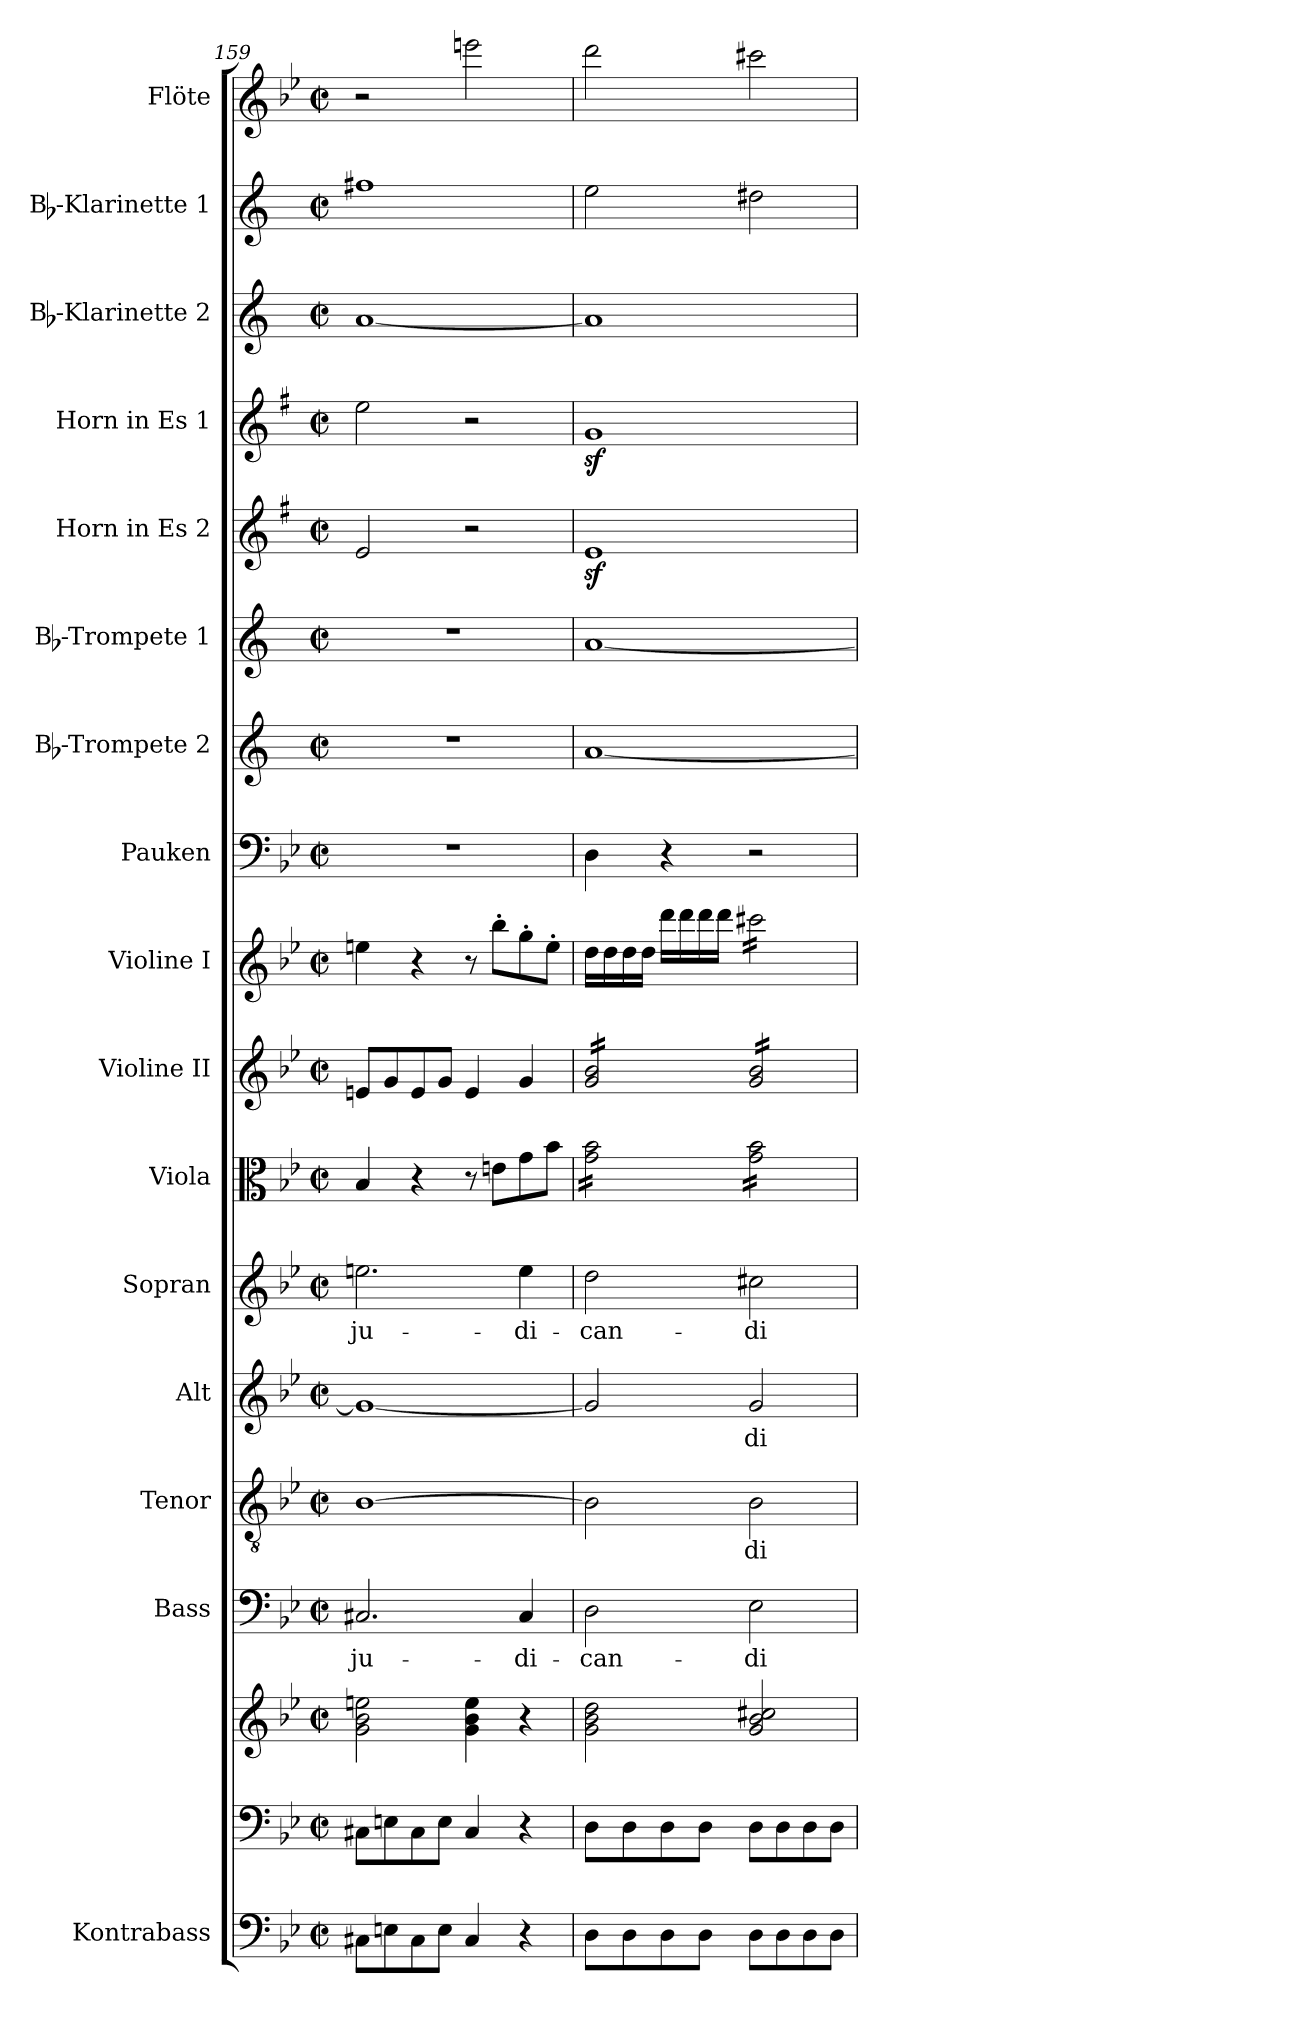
**kern	**kern	**kern	**kern	**text	**kern	**text	**kern	**text	**kern	**text	**kern	**kern	**kern	**kern	**kern	**kern	**kern	**kern	**kern	**kern	**kern
*part17	*part16	*part16	*part15	*part15	*part14	*part14	*part13	*part13	*part12	*part12	*part11	*part10	*part9	*part8	*part7	*part6	*part5	*part4	*part3	*part2	*part1
*staff18	*staff17	*staff16	*staff15	*staff15	*staff14	*staff14	*staff13	*staff13	*staff12	*staff12	*staff11	*staff10	*staff9	*staff8	*staff7	*staff6	*staff5	*staff4	*staff3	*staff2	*staff1
*I"Kontrabass	*	*	*I"Bass	*	*I"Tenor	*	*I"Alt	*	*I"Sopran	*	*I"Viola	*I"Violine II	*I"Violine I	*I"Pauken	*I"Bb-Trompete 2	*I"Bb-Trompete 1	*I"Horn in Es 2	*I"Horn in Es 1	*I"Bb-Klarinette 2	*I"Bb-Klarinette 1	*I"Flöte
*I'Kb.	*	*	*I'B.	*	*I'T.	*	*I'A.	*	*I'S.	*	*I'Vla.	*I'Vl. II	*I'Vl. I	*I'Pk.	*I'Bb Trp. 2	*I'Bb Trp. 1	*	*	*I'Bb Kl. 2	*I'Bb Kl. 1	*I'Fl.
*clefF4	*clefF4	*clefG2	*clefF4	*	*clefGv2	*	*clefG2	*	*clefG2	*	*clefC3	*clefG2	*clefG2	*clefF4	*clefG2	*clefG2	*clefG2	*clefG2	*clefG2	*clefG2	*clefG2
*ITrd7c12	*	*	*	*	*	*	*	*	*	*	*	*	*	*	*ITrd1c2	*ITrd1c2	*ITrd5c9	*ITrd5c9	*ITrd1c2	*ITrd1c2	*
*k[b-e-]	*k[b-e-]	*k[b-e-]	*k[b-e-]	*	*k[b-e-]	*	*k[b-e-]	*	*k[b-e-]	*	*k[b-e-]	*k[b-e-]	*k[b-e-]	*k[b-e-]	*k[b-e-]	*k[b-e-]	*k[b-e-]	*k[b-e-]	*k[b-e-]	*k[b-e-]	*k[b-e-]
*B-:	*B-:	*B-:	*B-:	*	*B-:	*	*B-:	*	*B-:	*	*B-:	*B-:	*B-:	*B-:	*B-:	*B-:	*B-:	*B-:	*B-:	*B-:	*B-:
*M2/2	*M2/2	*M2/2	*M2/2	*	*M2/2	*	*M2/2	*	*M2/2	*	*M2/2	*M2/2	*M2/2	*M2/2	*M2/2	*M2/2	*M2/2	*M2/2	*M2/2	*M2/2	*M2/2
*met(c|)	*met(c|)	*met(c|)	*met(c|)	*	*met(c|)	*	*met(c|)	*	*met(c|)	*	*met(c|)	*met(c|)	*met(c|)	*met(c|)	*met(c|)	*met(c|)	*met(c|)	*met(c|)	*met(c|)	*met(c|)	*met(c|)
=159	=159	=159	=159	=159	=159	=159	=159	=159	=159	=159	=159	=159	=159	=159	=159	=159	=159	=159	=159	=159	=159
!	!	!	!	!LO:LY:b	!	!	!	!	!	!LO:LY:b	!	!	!	!	!	!	!	!	!	!	!
8CC#X\L	8C#X\L	2g\ 2b-\ 2een\	2.C#X/	ju-	[1B-	.	1g_	.	2.een\	ju-	4B-/	8en/L	4een\	1r	1r	1r	2G/	2g\	[1g	1een	2r
8EEn\	8En\	.	.	.	.	.	.	.	.	.	.	8g/	.	.	.	.	.	.	.	.	.
8CC#\	8C#\	.	.	.	.	.	.	.	.	.	4r	8e/	4r	.	.	.	.	.	.	.	.
8EE\J	8E\J	.	.	.	.	.	.	.	.	.	.	8g/J	.	.	.	.	.	.	.	.	.
4CC#/	4C#/	4g\ 4b-\ 4ee\	.	.	.	.	.	.	.	.	8r	4e/	8r	.	.	.	2r	2r	.	.	2eeen\
.	.	.	.	.	.	.	.	.	.	.	8en\L	.	8bb-'>\L	.	.	.	.	.	.	.	.
!	!	!	!	!LO:LY:b	!	!	!	!	!	!LO:LY:b	!	!	!	!	!	!	!	!	!	!	!
4r	4r	4r	4C#/	-di-	.	.	.	.	4ee\	-di-	8g\	4g/	8gg'>\	.	.	.	.	.	.	.	.
.	.	.	.	.	.	.	.	.	.	.	8b-\J	.	8ee'>\J	.	.	.	.	.	.	.	.
=160	=160	=160	=160	=160	=160	=160	=160	=160	=160	=160	=160	=160	=160	=160	=160	=160	=160	=160	=160	=160	=160
!	!	!	!	!LO:LY:b	!	!	!	!	!	!LO:LY:b	!	!	!	!	!	!	!	!	!	!	!
*	*	*	*	*	*	*	*	*	*	*	*tremolo	*	*	*	*	*	*	*	*	*	*
*	*	*	*	*	*	*	*	*	*	*	*	*tremolo	*	*	*	*	*	*	*	*	*
8DD\L	8D\L	2g\ 2b-\ 2dd\	2D\	-can-	2B-\]	.	2g/]	.	2dd\	-can-	16g\ 16b-\LL	16g/ 16b-/LL	16dd\LL	4D\	[1g	[1g	1Gz<	1B-z<	1g]	2dd\	2ddd\
.	.	.	.	.	.	.	.	.	.	.	16g\ 16b-\	16g/ 16b-/	16dd\	.	.	.	.	.	.	.	.
8DD\	8D\	.	.	.	.	.	.	.	.	.	16g\ 16b-\	16g/ 16b-/	16dd\	.	.	.	.	.	.	.	.
.	.	.	.	.	.	.	.	.	.	.	16g\ 16b-\	16g/ 16b-/	16dd\JJ	.	.	.	.	.	.	.	.
8DD\	8D\	.	.	.	.	.	.	.	.	.	16g\ 16b-\	16g/ 16b-/	16ddd\LL	4r	.	.	.	.	.	.	.
.	.	.	.	.	.	.	.	.	.	.	16g\ 16b-\	16g/ 16b-/	16ddd\	.	.	.	.	.	.	.	.
8DD\J	8D\J	.	.	.	.	.	.	.	.	.	16g\ 16b-\	16g/ 16b-/	16ddd\	.	.	.	.	.	.	.	.
.	.	.	.	.	.	.	.	.	.	.	16g\ 16b-\JJ	16g/ 16b-/JJ	16ddd\JJ	.	.	.	.	.	.	.	.
!	!	!	!	!LO:LY:b	!	!LO:LY:b	!	!LO:LY:b	!	!LO:LY:b	!	!	!	!	!	!	!	!	!	!	!
*	*	*	*	*	*	*	*	*	*	*	*	*	*tremolo	*	*	*	*	*	*	*	*
8DD\L	8D\L	2g/ 2b-/ 2cc#X/	2E-\	-di	2B-\	-di	2g/	-di	2cc#X\	-di	16g\ 16b-\LL	16g/ 16b-/LL	16ccc#X\LL	2r	.	.	.	.	.	2cc#X\	2ccc#X\
.	.	.	.	.	.	.	.	.	.	.	16g\ 16b-\	16g/ 16b-/	16ccc#X\	.	.	.	.	.	.	.	.
8DD\	8D\	.	.	.	.	.	.	.	.	.	16g\ 16b-\	16g/ 16b-/	16ccc#X\	.	.	.	.	.	.	.	.
.	.	.	.	.	.	.	.	.	.	.	16g\ 16b-\	16g/ 16b-/	16ccc#X\	.	.	.	.	.	.	.	.
8DD\	8D\	.	.	.	.	.	.	.	.	.	16g\ 16b-\	16g/ 16b-/	16ccc#X\	.	.	.	.	.	.	.	.
.	.	.	.	.	.	.	.	.	.	.	16g\ 16b-\	16g/ 16b-/	16ccc#X\	.	.	.	.	.	.	.	.
8DD\J	8D\J	.	.	.	.	.	.	.	.	.	16g\ 16b-\	16g/ 16b-/	16ccc#X\	.	.	.	.	.	.	.	.
.	.	.	.	.	.	.	.	.	.	.	16g\ 16b-\JJ	16g/ 16b-/JJ	16ccc#X\JJ	.	.	.	.	.	.	.	.
*	*	*	*	*	*	*	*	*	*	*	*	*	*Xtremolo	*	*	*	*	*	*	*	*
*	*	*	*	*	*	*	*	*	*	*	*	*Xtremolo	*	*	*	*	*	*	*	*	*
*	*	*	*	*	*	*	*	*	*	*	*Xtremolo	*	*	*	*	*	*	*	*	*	*
=	=	=	=	=	=	=	=	=	=	=	=	=	=	=	=	=	=	=	=	=	=
*-	*-	*-	*-	*-	*-	*-	*-	*-	*-	*-	*-	*-	*-	*-	*-	*-	*-	*-	*-	*-	*-
